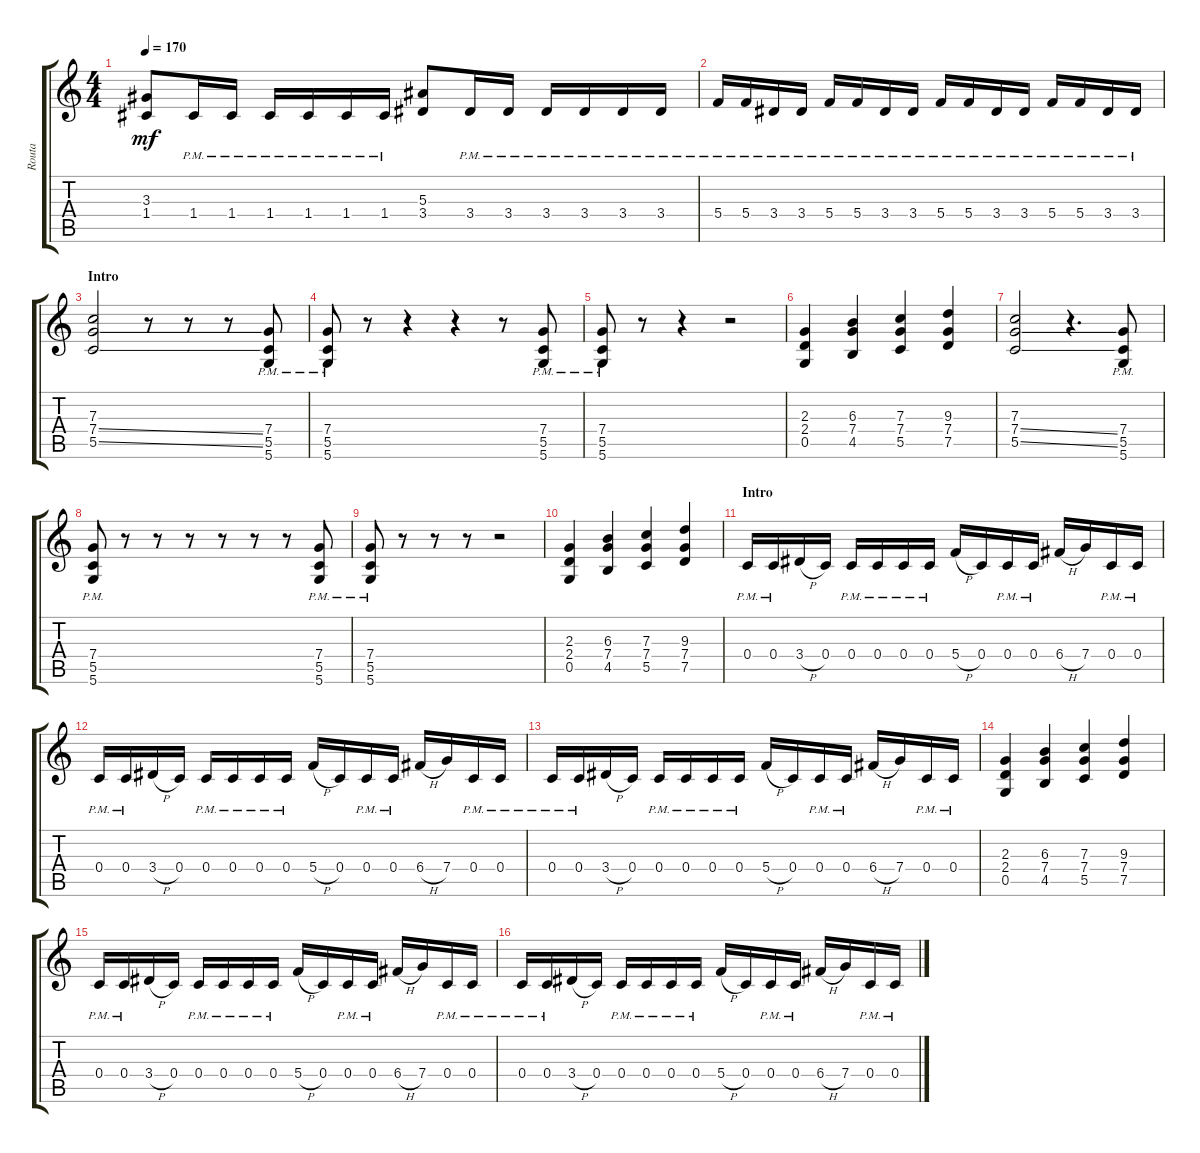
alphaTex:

\track ("Routa" "Routa") {instrument distortionguitar}
\staff {score tabs}
\tuning (D4 A3 F3 C3 G2 D2) {hide}
\ts (4 4)
\tempo 170
\clef g2
\ks c
(3.3 1.4).8{dy mf} 1.4{pm}.16 1.4{pm}.16 1.4{pm}.16 1.4{pm}.16 1.4{pm}.16 1.4{pm}.16 (5.3 3.4).8 3.4{pm}.16 3.4{pm}.16 3.4{pm}.16 3.4{pm}.16 3.4{pm}.16 3.4{pm}.16 |
5.4{pm}.16 5.4{pm}.16 3.4{pm}.16 3.4{pm}.16 5.4{pm}.16 5.4{pm}.16 3.4{pm}.16 3.4{pm}.16 5.4{pm}.16 5.4{pm}.16 3.4{pm}.16 3.4{pm}.16 5.4{pm}.16 5.4{pm}.16 3.4{pm}.16 3.4{pm}.16 |
\section ("" "Intro")
(7.3 7.4{ss} 5.5{ss}).2 r.8 r.8 r.8 (7.4{pm} 5.5{pm} 5.6{pm}).8 |
(7.4{pm} 5.5{pm} 5.6{pm}).8 r.8 r.4 r.4 r.8 (7.4{pm} 5.5{pm} 5.6{pm}).8 |
(7.4{pm} 5.5{pm} 5.6{pm}).8 r.8 r.4 r.2 |
(2.3 2.4 0.5).4 (6.3 7.4 4.5).4 (7.3 7.4 5.5).4 (9.3 7.4 7.5).4 |
(7.3 7.4{ss} 5.5{ss}).2 r.4{d} (7.4{pm} 5.5{pm} 5.6{pm}).8 |
(7.4{pm} 5.5{pm} 5.6{pm}).8 r.8 r.8 r.8 r.8 r.8 r.8 (7.4{pm} 5.5{pm} 5.6{pm}).8 |
(7.4{pm} 5.5{pm} 5.6{pm}).8 r.8 r.8 r.8 r.2 |
(2.3 2.4 0.5).4 (6.3 7.4 4.5).4 (7.3 7.4 5.5).4 (9.3 7.4 7.5).4 |
\section ("" "Intro")
0.4{pm}.16 0.4{pm}.16 3.4{h}.16 0.4.16 0.4{pm}.16 0.4{pm}.16 0.4{pm}.16 0.4{pm}.16 5.4{h}.16 0.4.16 0.4{pm}.16 0.4{pm}.16 6.4{h}.16 7.4.16 0.4{pm}.16 0.4{pm}.16 |
0.4{pm}.16 0.4{pm}.16 3.4{h}.16 0.4.16 0.4{pm}.16 0.4{pm}.16 0.4{pm}.16 0.4{pm}.16 5.4{h}.16 0.4.16 0.4{pm}.16 0.4{pm}.16 6.4{h}.16 7.4.16 0.4{pm}.16 0.4{pm}.16 |
0.4{pm}.16 0.4{pm}.16 3.4{h}.16 0.4.16 0.4{pm}.16 0.4{pm}.16 0.4{pm}.16 0.4{pm}.16 5.4{h}.16 0.4.16 0.4{pm}.16 0.4{pm}.16 6.4{h}.16 7.4.16 0.4{pm}.16 0.4{pm}.16 |
(2.3 2.4 0.5).4 (6.3 7.4 4.5).4 (7.3 7.4 5.5).4 (9.3 7.4 7.5).4 |
0.4{pm}.16 0.4{pm}.16 3.4{h}.16 0.4.16 0.4{pm}.16 0.4{pm}.16 0.4{pm}.16 0.4{pm}.16 5.4{h}.16 0.4.16 0.4{pm}.16 0.4{pm}.16 6.4{h}.16 7.4.16 0.4{pm}.16 0.4{pm}.16 |
0.4{pm}.16 0.4{pm}.16 3.4{h}.16 0.4.16 0.4{pm}.16 0.4{pm}.16 0.4{pm}.16 0.4{pm}.16 5.4{h}.16 0.4.16 0.4{pm}.16 0.4{pm}.16 6.4{h}.16 7.4.16 0.4{pm}.16 0.4{pm}.16
